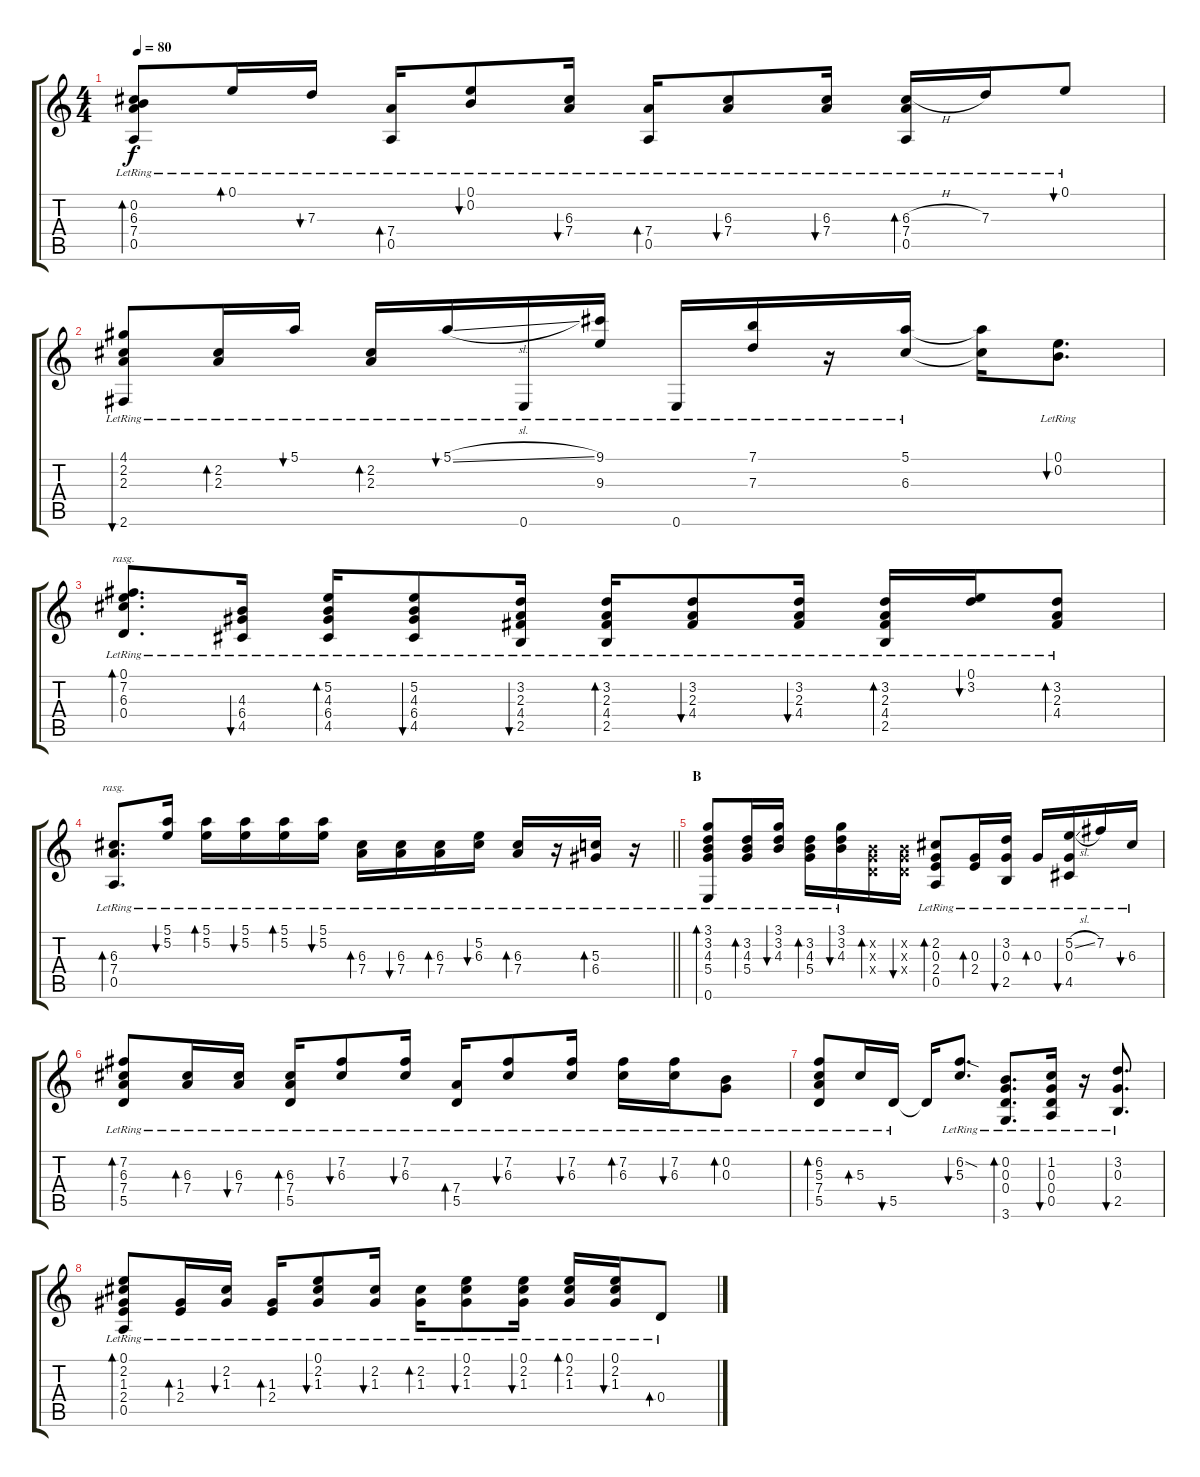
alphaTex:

\track "" {instrument acousticguitarsteel}
\staff {score tabs}
\tuning (E4 B3 G3 D3 A2 E2) {hide}
\ts (4 4)
\tempo 80
\clef g2
\ks c
(0.2{lr} 6.3{lr} 7.4{lr} 0.5{lr}).8{bd 60 dy f} 0.1{lr}.16{bd 60} 7.3{lr}.16{bu 60} (7.4{lr} 0.5{lr}).16{bd 60} (0.1{lr} 0.2{lr}).8{bu 60} (6.3{lr} 7.4{lr}).16{bu 60} (7.4{lr} 0.5{lr}).16{bd 60} (6.3{lr} 7.4{lr}).8{bu 60} (6.3{lr} 7.4{lr}).16{bu 60} (6.3{h lr} 7.4{lr} 0.5{lr}).16{bd 60} 7.3{lr}.16 0.1{lr}.8{bu 60} |
(4.1{lr} 2.2{lr} 2.3{lr} 2.6{lr}).8{bu 60} (2.2{lr} 2.3{lr}).16{bd 60} 5.1{lr}.16{bu 60} (2.2{lr} 2.3{lr}).16{bd 60} 5.1{sl lr}.16{bu 60} 0.6{lr}.16 (9.1{lr} 9.3{lr}).16 0.6{lr}.16 (7.1{lr} 7.3{lr}).16 r.16 (5.1{lr} 6.3{lr}).16 (5.1{t} 6.3{t}).16 (0.1{lr} 0.2{lr}).8{d bu 60} |
(0.1{lr} 7.2{lr} 6.3{lr} 0.4{lr}).8{d bd 120 rasg ii} (4.3{lr} 6.4{lr} 4.5{lr}).16{bu 120} (5.2{lr} 4.3{lr} 6.4{lr} 4.5{lr}).16{bd 120} (5.2{lr} 4.3{lr} 6.4{lr} 4.5{lr}).8{bu 120} (3.2{lr} 2.3{lr} 4.4{lr} 2.5{lr}).16{bu 120} (3.2{lr} 2.3{lr} 4.4{lr} 2.5{lr}).16{bd 120} (3.2{lr} 2.3{lr} 4.4{lr}).8{bu 120} (3.2{lr} 2.3{lr} 4.4{lr}).16{bu 120} (3.2{lr} 2.3{lr} 4.4{lr} 2.5{lr}).16{bd 120} (0.1{lr} 3.2{lr}).16{bu 120} (3.2{lr} 2.3{lr} 4.4{lr}).8{bd 120} |
\barLineRight lightlight
(6.3{lr} 7.4{lr} 0.5{lr}).8{d bd 60 rasg ii} (5.1{lr} 5.2{lr}).16{bu 120} (5.1{lr} 5.2{lr}).16{bd 120} (5.1{lr} 5.2{lr}).16{bu 120} (5.1{lr} 5.2{lr}).16{bd 120} (5.1{lr} 5.2{lr}).16{bu 120} (6.3{lr} 7.4{lr}).16{bd 120} (6.3{lr} 7.4{lr}).16{bu 120} (6.3{lr} 7.4{lr}).16{bd 120} (5.2{lr} 6.3{lr}).16{bu 120} (6.3{lr} 7.4{lr}).16{bd 120} r.16 (5.3{lr} 6.4{lr}).16{bd 120} r.16 |
\section ("" "B")
(3.1{lr} 3.2{lr} 4.3{lr} 5.4{lr} 0.6{lr}).8{bd 60} (3.2{lr} 4.3{lr} 5.4{lr}).16{bd 60} (3.1{lr} 3.2{lr} 4.3{lr}).16{bu 60} (3.2{lr} 4.3{lr} 5.4{lr}).16{bd 60} (3.1{lr} 3.2{lr} 4.3{lr}).16{bu 60} (0.2{x} 0.3{x} 0.4{x}).16{bd 60} (0.2{x} 0.3{x} 0.4{x}).16{bu 60} (2.2{lr} 0.3{lr} 2.4{lr} 0.5{lr}).8{bd 60} (0.3{lr} 2.4{lr}).16{bd 60} (3.2{lr} 0.3{lr} 2.5{lr}).16{bu 60} 0.3{lr}.16{bd 60} (5.2{sl lr} 0.3{lr} 4.5{lr}).16{bu 60} 7.2{lr}.16 6.3{lr}.16{bu 60} |
(7.2{lr} 6.3{lr} 7.4{lr} 5.5{lr}).8{bd 60} (6.3{lr} 7.4{lr}).16{bd 60} (6.3{lr} 7.4{lr}).16{bu 60} (6.3{lr} 7.4{lr} 5.5{lr}).16{bd 60} (7.2{lr} 6.3{lr}).8{bu 60} (7.2{lr} 6.3{lr}).16{bu 60} (7.4{lr} 5.5{lr}).16{bd 60} (7.2{lr} 6.3{lr}).8{bu 60} (7.2{lr} 6.3{lr}).16{bu 60} (7.2{lr} 6.3{lr}).16{bd 60} (7.2{lr} 6.3{lr}).16{bu 60} (0.2{lr} 0.3{lr}).8{bd 60} |
(6.2{lr} 5.3{lr} 7.4{lr} 5.5{lr}).8{bd 60} 5.3{lr}.16{bd 60} 5.5{lr}.16{bu 60} 5.5{t}.16 (6.2{sod lr} 5.3{lr}).8{d bu 60} (0.2{lr} 0.3{lr} 0.4{lr} 3.6{lr}).8{d bd 60} (1.2{lr} 0.3{lr} 0.4{lr} 0.5{lr}).16{bu 60} r.16 (3.2{lr} 0.3{lr} 2.5{lr}).8{d bu 60} |
(0.1{lr} 2.2{lr} 1.3{lr} 2.4{lr} 0.5{lr}).8{bd 60} (1.3{lr} 2.4{lr}).16{bd 60} (2.2{lr} 1.3{lr}).16{bu 60} (1.3{lr} 2.4{lr}).16{bd 60} (0.1{lr} 2.2{lr} 1.3{lr}).8{bu 60} (2.2{lr} 1.3{lr}).16{bu 60} (2.2{lr} 1.3{lr}).16{bd 60} (0.1{lr} 2.2{lr} 1.3{lr}).8{bu 60} (0.1{lr} 2.2{lr} 1.3{lr}).16{bu 60} (0.1{lr} 2.2{lr} 1.3{lr}).16{bd 60} (0.1{lr} 2.2{lr} 1.3{lr}).16{bu 60} 0.4{lr}.8{bd 60}
